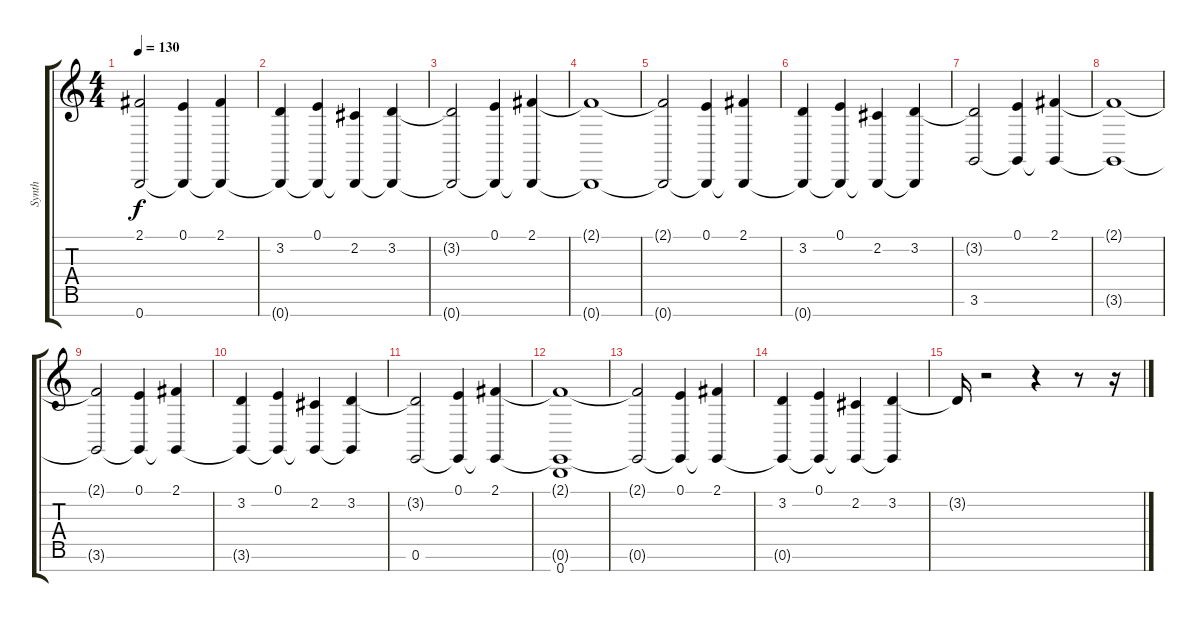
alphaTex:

\track ("Synth" "Synth") {instrument choiraahs}
\staff {score tabs}
\tuning (E4 B3 G3 D3 A2 E2 B1) {hide}
\ts (4 4)
\tempo 130
\clef g2
\ks c
(2.1{t} 0.7{t}).2{dy f} (0.1 0.7{t}).4 (2.1 0.7{t}).4 |
(3.2 0.7{t}).4 (0.1 0.7{t}).4 (2.2 0.7{t}).4 (3.2 0.7{t}).4 |
(3.2{t} 0.7{t}).2 (0.1 0.7{t}).4 (2.1 0.7{t}).4 |
(2.1{t} 0.7{t}).1 |
(2.1{t} 0.7{t}).2 (0.1 0.7{t}).4 (2.1 0.7{t}).4 |
(3.2 0.7{t}).4 (0.1 0.7{t}).4 (2.2 0.7{t}).4 (3.2 0.7{t}).4 |
(3.2{t} 3.6).2 (0.1 3.6{t}).4 (2.1 3.6{t}).4 |
(2.1{t} 3.6{t}).1 |
(2.1{t} 3.6{t}).2 (0.1 3.6{t}).4 (2.1 3.6{t}).4 |
(3.2 3.6{t}).4 (0.1 3.6{t}).4 (2.2 3.6{t}).4 (3.2 3.6{t}).4 |
(3.2{t} 0.6).2 (0.1 0.6{t}).4 (2.1 0.6{t}).4 |
(2.1{t} 0.6{t} 0.7).1 |
(2.1{t} 0.6{t}).2 (0.1 0.6{t}).4 (2.1 0.6{t}).4 |
(3.2 0.6{t}).4 (0.1 0.6{t}).4 (2.2 0.6{t}).4 (3.2 0.6{t}).4 |
3.2{t}.16 r.2 r.4 r.8 r.16
